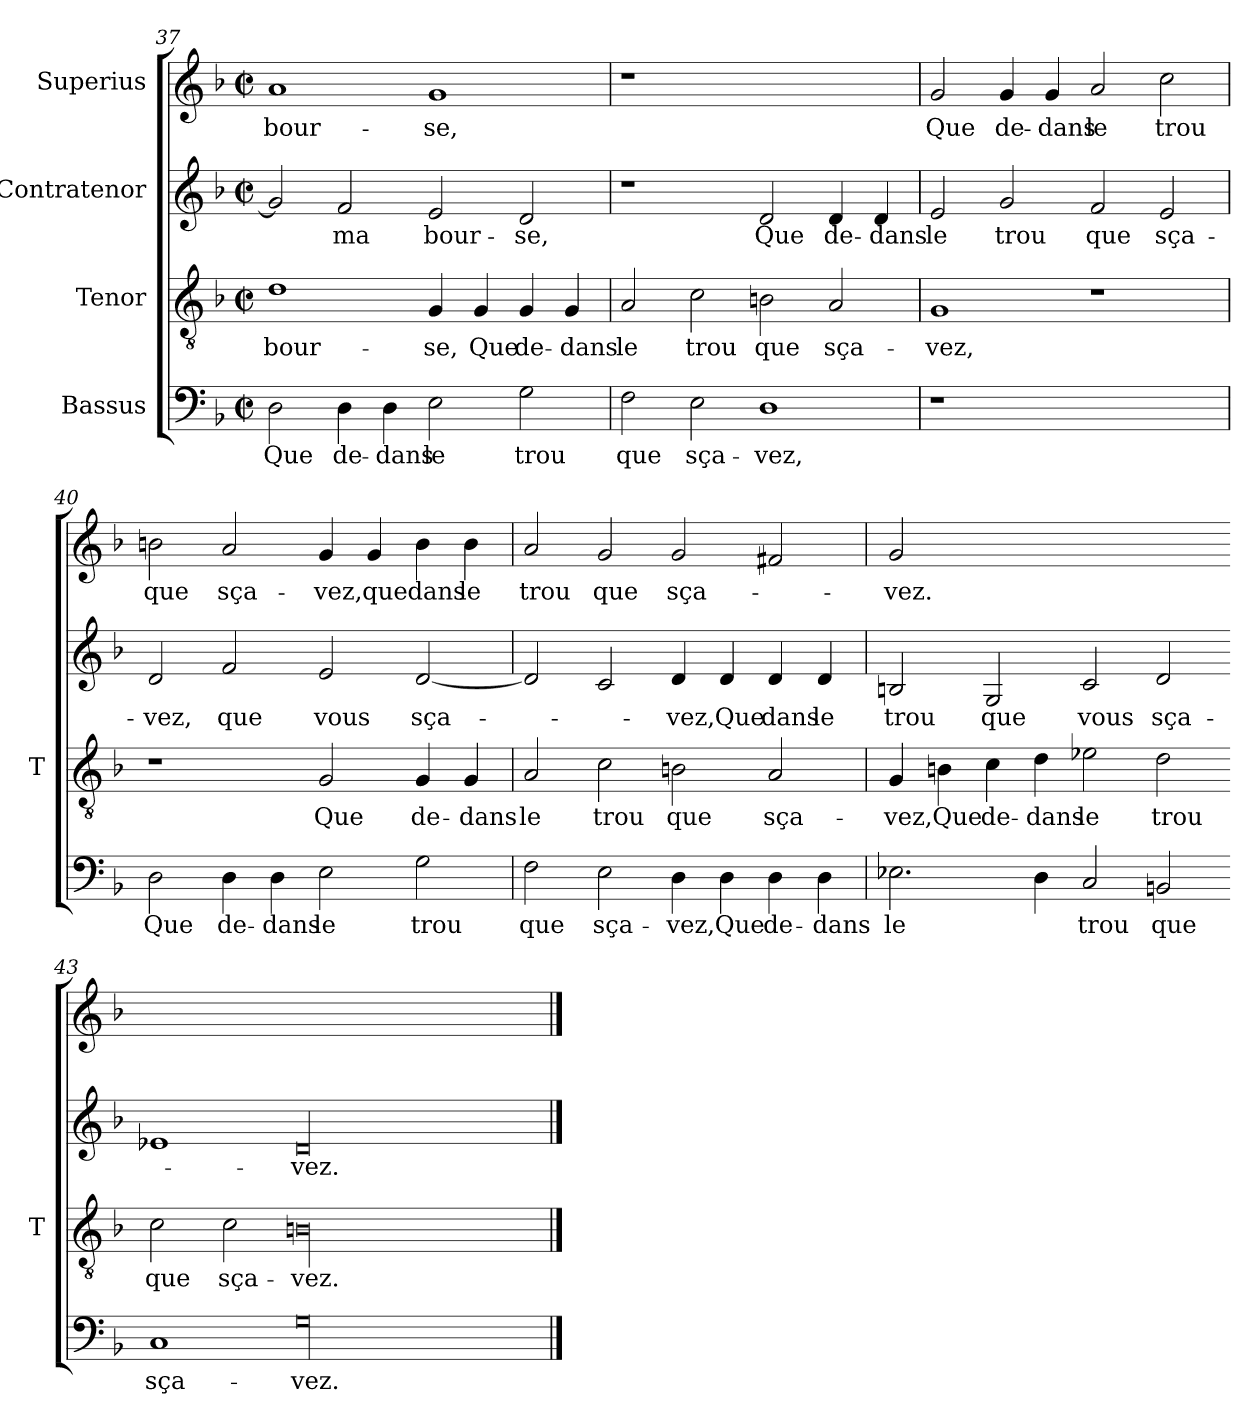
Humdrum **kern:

**kern	**text	**kern	**text	**kern	**text	**kern	**text
*part4	*part4	*part3	*part3	*part2	*part2	*part1	*part1
*staff4	*staff4	*staff3	*staff3	*staff2	*staff2	*staff1	*staff1
*I"Bassus	*	*I"Tenor	*	*I"Contratenor	*	*I"Superius	*
*	*	*I'T	*	*	*	*	*
!!LO:LB:g=z
*clefF4	*	*clefGv2	*	*clefG2	*	*clefG2	*
*k[b-]	*	*k[b-]	*	*k[b-]	*	*k[b-]	*
*F:	*	*F:	*	*F:	*	*F:	*
*M2/2	*	*M2/2	*	*M2/2	*	*M2/2	*
*met(c|)	*	*met(c|)	*	*met(c|)	*	*met(c|)	*
=37	=37	=37	=37	=37	=37	=37	=37
2D	-Que	1d	bour-	2g]	.	1a	bour-
4D	de-	.	.	2f	-ma	.	.
4D	-dans	.	.	.	.	.	.
2E	-le	4G	-se,	2e	bour-	1g	-se,
.	.	4G	-Que	.	.	.	.
2G	-trou	4G	de-	2d	-se,	.	.
.	.	4G	-dans	.	.	.	.
=38	=38	=38	=38	=38	=38	=38	=38
2F	-que	2A	-le	1r	.	1r	.
2E	sça-	2c	-trou	.	.	.	.
1D	-vez,	2B	-que	2d	-Que	1ryy	.
.	.	2A	sça-	4d	de-	.	.
.	.	.	.	4d	-dans	.	.
=39	=39	=39	=39	=39	=39	=39	=39
1r	.	1G	-vez,	2e	-le	2g	-Que
.	.	.	.	2g	-trou	4g	de-
.	.	.	.	.	.	4g	-dans
1ryy	.	1r	.	2f	-que	2a	-le
.	.	.	.	2e	sça-	2cc	-trou
=40	=40	=40	=40	=40	=40	=40	=40
2D	-Que	1r	.	2d	-vez,	2b	-que
4D	de-	.	.	2f	-que	2a	sça-
4D	-dans	.	.	.	.	.	.
2E	-le	2G	-Que	2e	-vous	4g	-vez,
.	.	.	.	.	.	4g	-que
2G	-trou	4G	de-	[2d	sça-	4b	-dans
.	.	4G	-dans	.	.	4b	-le
!!LO:LB:g=z
=41	=41	=41	=41	=41	=41	=41	=41
2F	-que	2A	-le	2d]	.	2a	-trou
2E	sça-	2c	-trou	2c	.	2g	-que
4D	-vez,	2B	-que	4d	-vez,	2g	sça-
4D	-Que	.	.	4d	-Que	.	.
4D	de-	2A	sça-	4d	-dans	2f#X	.
4D	-dans	.	.	4d	-le	.	.
=42	=42	=42	=42	=42	=42	=42	=42
2.E-X	-le	4G	-vez,	2B	-trou	2g	-vez.
.	.	4B	-Que	.	.	.	.
.	.	4c	de-	2G	-que	2ryy	.
4D	.	4d	-dans	.	.	.	.
2C	-trou	2e-X	-le	2c	-vous	1ryy	.
2BB	-que	2d	-trou	2d	sça-	.	.
=43-	=43-	=43-	=43-	=43-	=43-	=43-	=43-
1C	sça-	2c	-que	1e-X	.	1ryy	.
.	.	2c	sça-	.	.	.	.
00G	-vez.	00Bn	-vez.	00d	-vez.	00ryy	.
==	==	==	==	==	==	==	==
*-	*-	*-	*-	*-	*-	*-	*-
